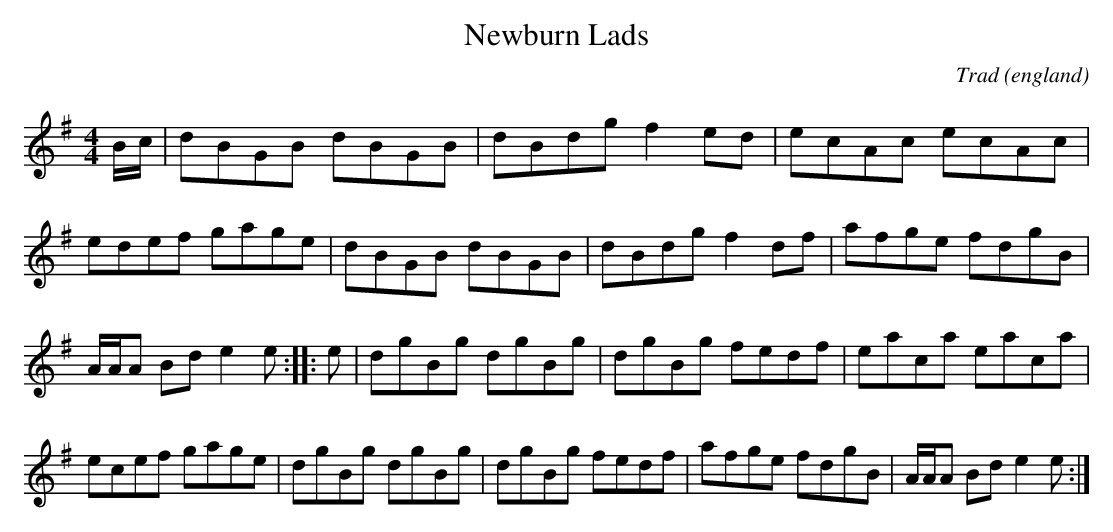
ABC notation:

X:1
T:Newburn Lads
O:england
C:Trad
M:4/4
K:G
L:1/16
Bc|\
L:1/8
dBGB dBGB| dBdg f2 ed| ecAc ecAc| edef gage|  dBGB dBGB| dBdg f2 df|\
afge fdgB|\
L:1/16
AAA2\
L:1/8
Bd e2 e::e| dgBg dgBg|dgBg fedf| eaca eaca|ecef gage| dgBg dgBg|\
dgBg fedf|afge fdgB| \
L:1/16
AAA2\
L:1/8
Bd e2 e:|
